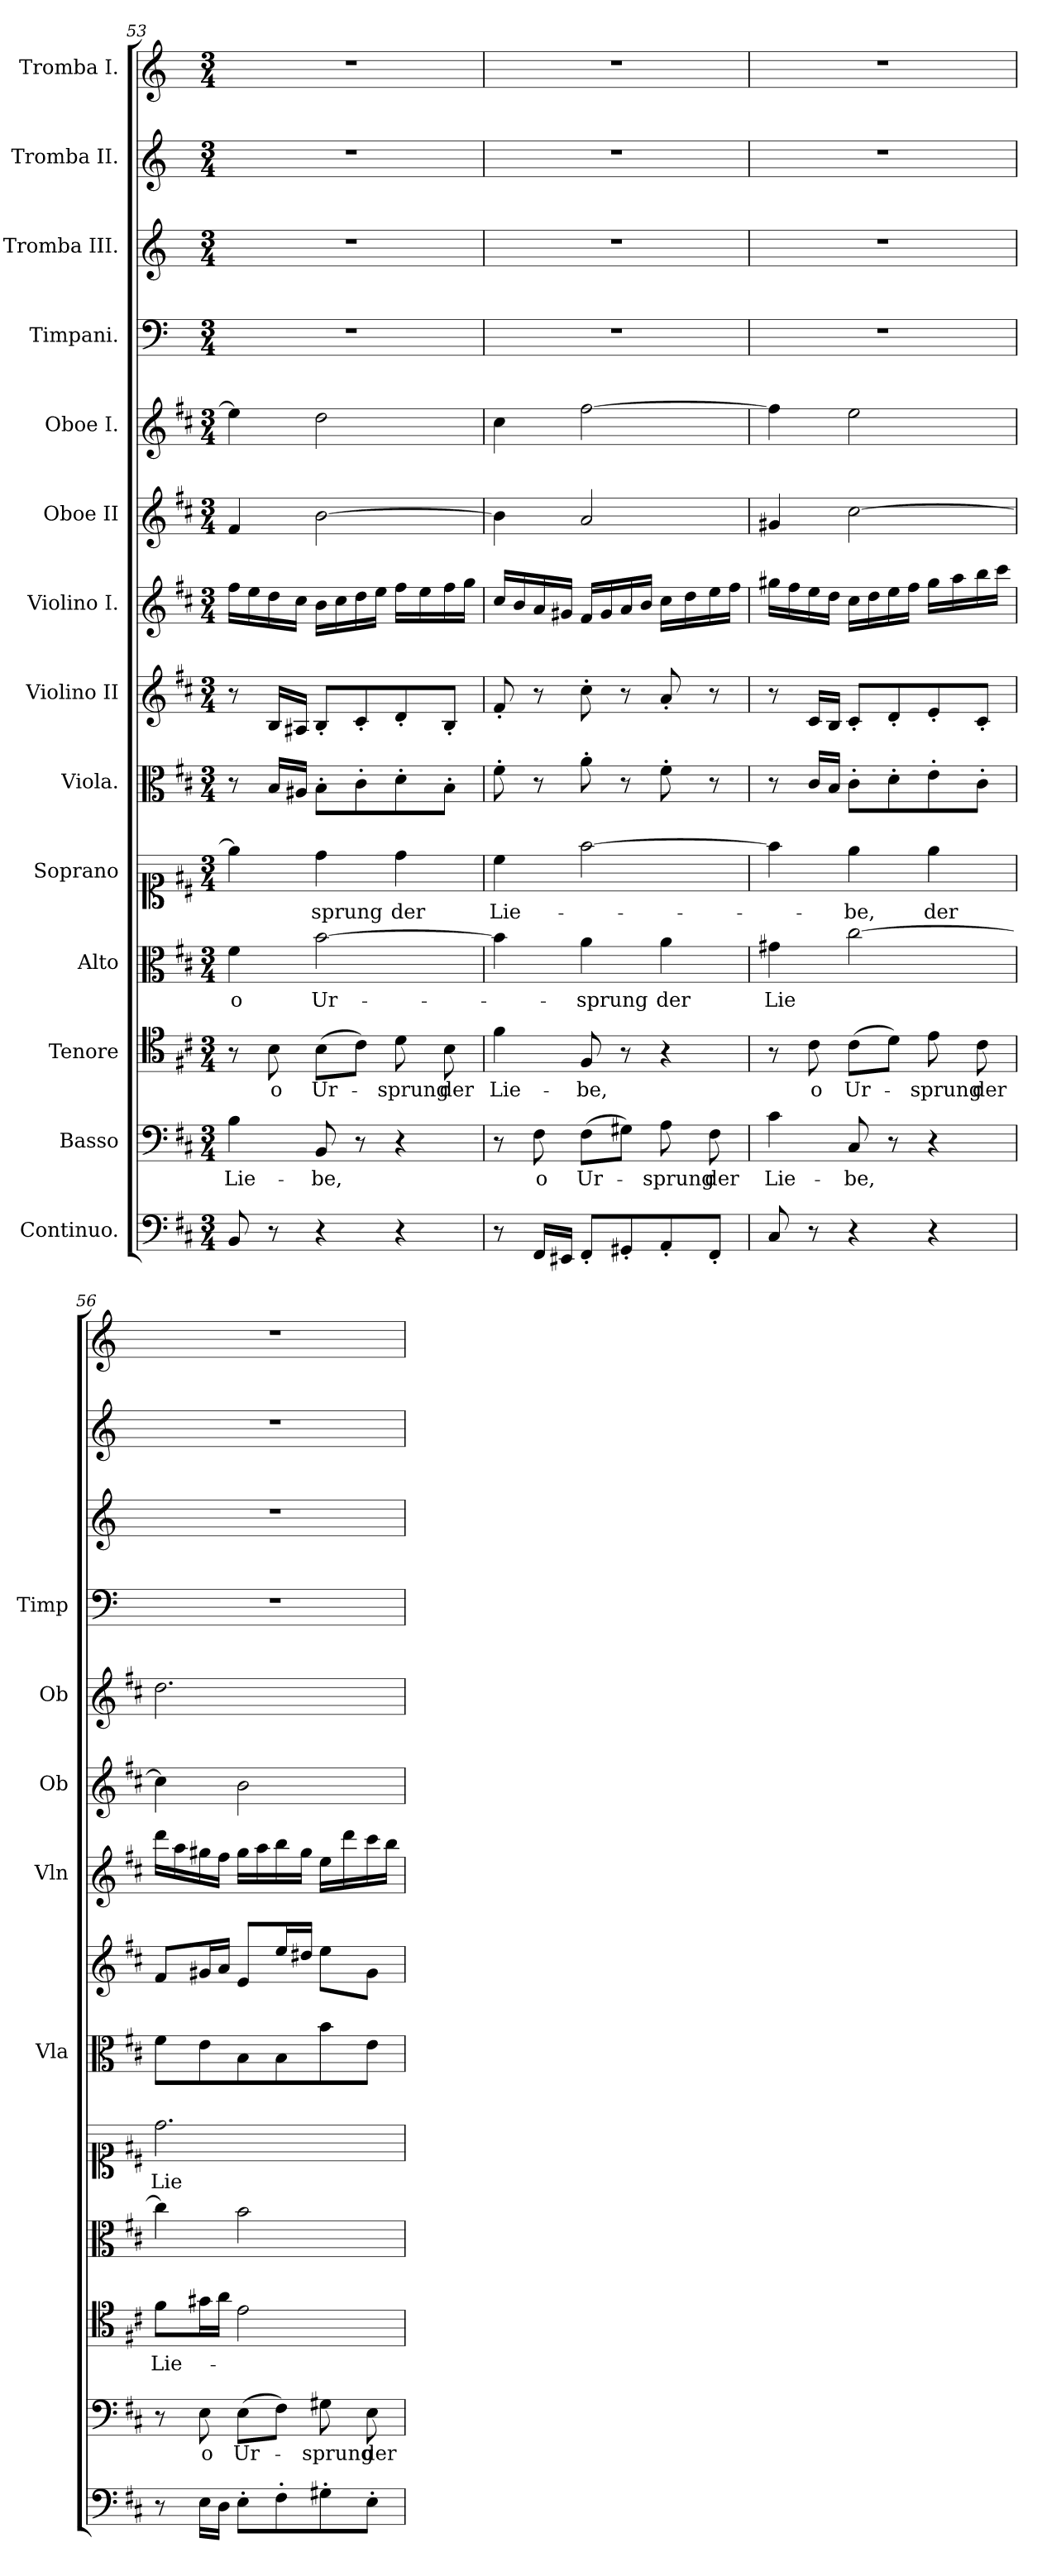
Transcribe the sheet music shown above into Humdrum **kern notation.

**kern	**kern	**text	**kern	**text	**kern	**text	**kern	**text	**kern	**kern	**kern	**kern	**kern	**kern	**kern	**kern	**kern
*part14	*part13	*part13	*part12	*part12	*part11	*part11	*part10	*part10	*part9	*part8	*part7	*part6	*part5	*part4	*part3	*part2	*part1
*staff14	*staff13	*staff13	*staff12	*staff12	*staff11	*staff11	*staff10	*staff10	*staff9	*staff8	*staff7	*staff6	*staff5	*staff4	*staff3	*staff2	*staff1
*I"Continuo.	*I"Basso	*	*I"Tenore	*	*I"Alto	*	*I"Soprano	*	*I"Viola.	*I"Violino II	*I"Violino I.	*I"Oboe II	*I"Oboe I.	*I"Timpani.	*I"Tromba III.	*I"Tromba II.	*I"Tromba I.
*	*	*	*	*	*	*	*	*	*I'Vla	*	*I'Vln	*I'Ob	*I'Ob	*I'Timp	*	*	*
*clefF4	*clefF4	*	*clefC4	*	*clefC3	*	*clefC1	*	*clefC3	*clefG2	*clefG2	*clefG2	*clefG2	*clefF4	*clefG2	*clefG2	*clefG2
*	*	*	*	*	*	*	*	*	*	*	*	*	*	*ITrd-1c-2	*ITrd-1c-2	*ITrd-1c-2	*ITrd-1c-2
*k[f#c#]	*k[f#c#]	*	*k[f#c#]	*	*k[f#c#]	*	*k[f#c#]	*	*k[f#c#]	*k[f#c#]	*k[f#c#]	*k[f#c#]	*k[f#c#]	*k[f#c#]	*k[f#c#]	*k[f#c#]	*k[f#c#]
*M3/4	*M3/4	*	*M3/4	*	*M3/4	*	*M3/4	*	*M3/4	*M3/4	*M3/4	*M3/4	*M3/4	*M3/4	*M3/4	*M3/4	*M3/4
=53	=53	=53	=53	=53	=53	=53	=53	=53	=53	=53	=53	=53	=53	=53	=53	=53	=53
!	!	!LO:LY:b	!	!	!	!LO:LY:b	!	!	!	!	!	!	!	!	!	!	!
8BB/	4B\	Lie-	8r	.	4f#\	o	4ee\]	.	8r	8r	16ff#\LL	4f#/	4ee\]	2.r	2.r	2.r	2.r
.	.	.	.	.	.	.	.	.	.	.	16ee\	.	.	.	.	.	.
!	!	!	!	!LO:LY:b	!	!	!	!	!	!	!	!	!	!	!	!	!
8r	.	.	8B\	-o	.	.	.	.	16B/LL	16B/LL	16dd\	.	.	.	.	.	.
.	.	.	.	.	.	.	.	.	16A#X/JJ	16A#X/JJ	16cc#\JJ	.	.	.	.	.	.
!	!	!LO:LY:b	!	!LO:LY:b	!	!LO:LY:b	!	!LO:LY:b	!	!	!	!	!	!	!	!	!
4r	8BB/	-be,	(>8B\L	Ur-	[2b\	Ur-	4dd\	sprung	8B'\L	8B'/L	16b\LL	[2b\	2dd\	.	.	.	.
.	.	.	.	.	.	.	.	.	.	.	16cc#\	.	.	.	.	.	.
.	8r	.	8c#\J)	.	.	.	.	.	8c#'\	8c#'/	16dd\	.	.	.	.	.	.
.	.	.	.	.	.	.	.	.	.	.	16ee\JJ	.	.	.	.	.	.
!	!	!	!	!LO:LY:b	!	!	!	!LO:LY:b	!	!	!	!	!	!	!	!	!
4r	4r	.	8d\	sprung	.	.	4dd\	der	8d'\	8d'/	16ff#\LL	.	.	.	.	.	.
.	.	.	.	.	.	.	.	.	.	.	16ee\	.	.	.	.	.	.
!	!	!	!	!LO:LY:b	!	!	!	!	!	!	!	!	!	!	!	!	!
.	.	.	8B\	der	.	.	.	.	8B'\J	8B'/J	16ff#\	.	.	.	.	.	.
.	.	.	.	.	.	.	.	.	.	.	16gg\JJ	.	.	.	.	.	.
=54	=54	=54	=54	=54	=54	=54	=54	=54	=54	=54	=54	=54	=54	=54	=54	=54	=54
!	!	!	!	!LO:LY:b	!	!	!	!LO:LY:b	!	!	!	!	!	!	!	!	!
8r	8r	.	4f#\	Lie-	4b\]	.	4cc#\	Lie-	8f#'\	8f#'/	16cc#/LL	4b\]	4cc#\	2.r	2.r	2.r	2.r
.	.	.	.	.	.	.	.	.	.	.	16b/	.	.	.	.	.	.
!	!	!LO:LY:b	!	!	!	!	!	!	!	!	!	!	!	!	!	!	!
16FF#/LL	8F#\	o	.	.	.	.	.	.	8r	8r	16a/	.	.	.	.	.	.
16EE#X/JJ	.	.	.	.	.	.	.	.	.	.	16g#X/JJ	.	.	.	.	.	.
!	!	!LO:LY:b	!	!LO:LY:b	!	!LO:LY:b	!	!	!	!	!	!	!	!	!	!	!
8FF#'/L	(>8F#\L	Ur-	8F#/	-be,	4a\	-sprung	[2ff#\	.	8a'\	8cc#'\	16f#/LL	2a/	[2ff#\	.	.	.	.
.	.	.	.	.	.	.	.	.	.	.	16g#/	.	.	.	.	.	.
8GG#X'/	8G#X\J)	.	8r	.	.	.	.	.	8r	8r	16a/	.	.	.	.	.	.
.	.	.	.	.	.	.	.	.	.	.	16b/JJ	.	.	.	.	.	.
!	!	!LO:LY:b	!	!	!	!LO:LY:b	!	!	!	!	!	!	!	!	!	!	!
8AA'/	8A\	-sprung	4r	.	4a\	der	.	.	8f#'\	8a'/	16cc#\LL	.	.	.	.	.	.
.	.	.	.	.	.	.	.	.	.	.	16dd\	.	.	.	.	.	.
!	!	!LO:LY:b	!	!	!	!	!	!	!	!	!	!	!	!	!	!	!
8FF#'/J	8F#\	der	.	.	.	.	.	.	8r	8r	16ee\	.	.	.	.	.	.
.	.	.	.	.	.	.	.	.	.	.	16ff#\JJ	.	.	.	.	.	.
=55	=55	=55	=55	=55	=55	=55	=55	=55	=55	=55	=55	=55	=55	=55	=55	=55	=55
!	!	!LO:LY:b	!	!	!	!LO:LY:b	!	!	!	!	!	!	!	!	!	!	!
8C#/	4c#\	Lie-	8r	.	4g#X\	Lie-	4ff#\]	.	8r	8r	16gg#X\LL	4g#X/	4ff#\]	2.r	2.r	2.r	2.r
.	.	.	.	.	.	.	.	.	.	.	16ff#\	.	.	.	.	.	.
!	!	!	!	!LO:LY:b	!	!	!	!	!	!	!	!	!	!	!	!	!
8r	.	.	8c#\	-o	.	.	.	.	16c#/LL	16c#/LL	16ee\	.	.	.	.	.	.
.	.	.	.	.	.	.	.	.	16B/JJ	16B/JJ	16dd\JJ	.	.	.	.	.	.
!	!	!LO:LY:b	!	!LO:LY:b	!	!	!	!LO:LY:b	!	!	!	!	!	!	!	!	!
4r	8C#/	-be,	(>8c#\L	Ur-	[2cc#\	.	4ee\	be,	8c#'\L	8c#'/L	16cc#\LL	[2cc#\	2ee\	.	.	.	.
.	.	.	.	.	.	.	.	.	.	.	16dd\	.	.	.	.	.	.
.	8r	.	8d\J)	.	.	.	.	.	8d'\	8d'/	16ee\	.	.	.	.	.	.
.	.	.	.	.	.	.	.	.	.	.	16ff#\JJ	.	.	.	.	.	.
!	!	!	!	!LO:LY:b	!	!	!	!LO:LY:b	!	!	!	!	!	!	!	!	!
4r	4r	.	8e\	-sprung	.	.	4ee\	der	8e'\	8e'/	16gg#\LL	.	.	.	.	.	.
.	.	.	.	.	.	.	.	.	.	.	16aa\	.	.	.	.	.	.
!	!	!	!	!LO:LY:b	!	!	!	!	!	!	!	!	!	!	!	!	!
.	.	.	8c#\	der	.	.	.	.	8c#'\J	8c#'/J	16bb\	.	.	.	.	.	.
.	.	.	.	.	.	.	.	.	.	.	16ccc#\JJ	.	.	.	.	.	.
=56	=56	=56	=56	=56	=56	=56	=56	=56	=56	=56	=56	=56	=56	=56	=56	=56	=56
!	!	!	!	!LO:LY:b	!	!LO:LY:b	!	!LO:LY:b	!	!	!	!	!	!	!	!	!
8r	8r	.	8f#\L	-Lie-	4cc#\]	--	2.dd\	Lie-	8f#\L	8f#/L	16ddd\LL	4cc#\]	2.dd\	2.r	2.r	2.r	2.r
.	.	.	.	.	.	.	.	.	.	.	16aa\	.	.	.	.	.	.
!	!	!LO:LY:b	!	!	!	!	!	!	!	!	!	!	!	!	!	!	!
16E\LL	8E\	-o	16g#X\L	.	.	.	.	.	8e\	16g#X/L	16gg#X\	.	.	.	.	.	.
16D\JJ	.	.	16a\JJ	.	.	.	.	.	.	16a/JJ	16ff#\JJ	.	.	.	.	.	.
!	!	!LO:LY:b	!	!	!	!LO:LY:b	!	!	!	!	!	!	!	!	!	!	!
8E'\L	(>8E\L	Ur-	2e\	.	2b\	--	.	.	8B\	8e/L	16gg#\LL	2b\	.	.	.	.	.
.	.	.	.	.	.	.	.	.	.	.	16aa\	.	.	.	.	.	.
8F#'\	8F#\J)	.	.	.	.	.	.	.	8B\	16ee/L	16bb\	.	.	.	.	.	.
.	.	.	.	.	.	.	.	.	.	16dd#X/JJ	16gg#\JJ	.	.	.	.	.	.
!	!	!LO:LY:b	!	!	!	!	!	!	!	!	!	!	!	!	!	!	!
8G#X'\	8G#X\	-sprung	.	.	.	.	.	.	8b\	8ee\L	16ee\LL	.	.	.	.	.	.
.	.	.	.	.	.	.	.	.	.	.	16ddd\	.	.	.	.	.	.
!	!	!LO:LY:b	!	!	!	!	!	!	!	!	!	!	!	!	!	!	!
8E'\J	8E\	der	.	.	.	.	.	.	8e\J	8g#\J	16ccc#\	.	.	.	.	.	.
.	.	.	.	.	.	.	.	.	.	.	16bb\JJ	.	.	.	.	.	.
=	=	=	=	=	=	=	=	=	=	=	=	=	=	=	=	=	=
*-	*-	*-	*-	*-	*-	*-	*-	*-	*-	*-	*-	*-	*-	*-	*-	*-	*-
